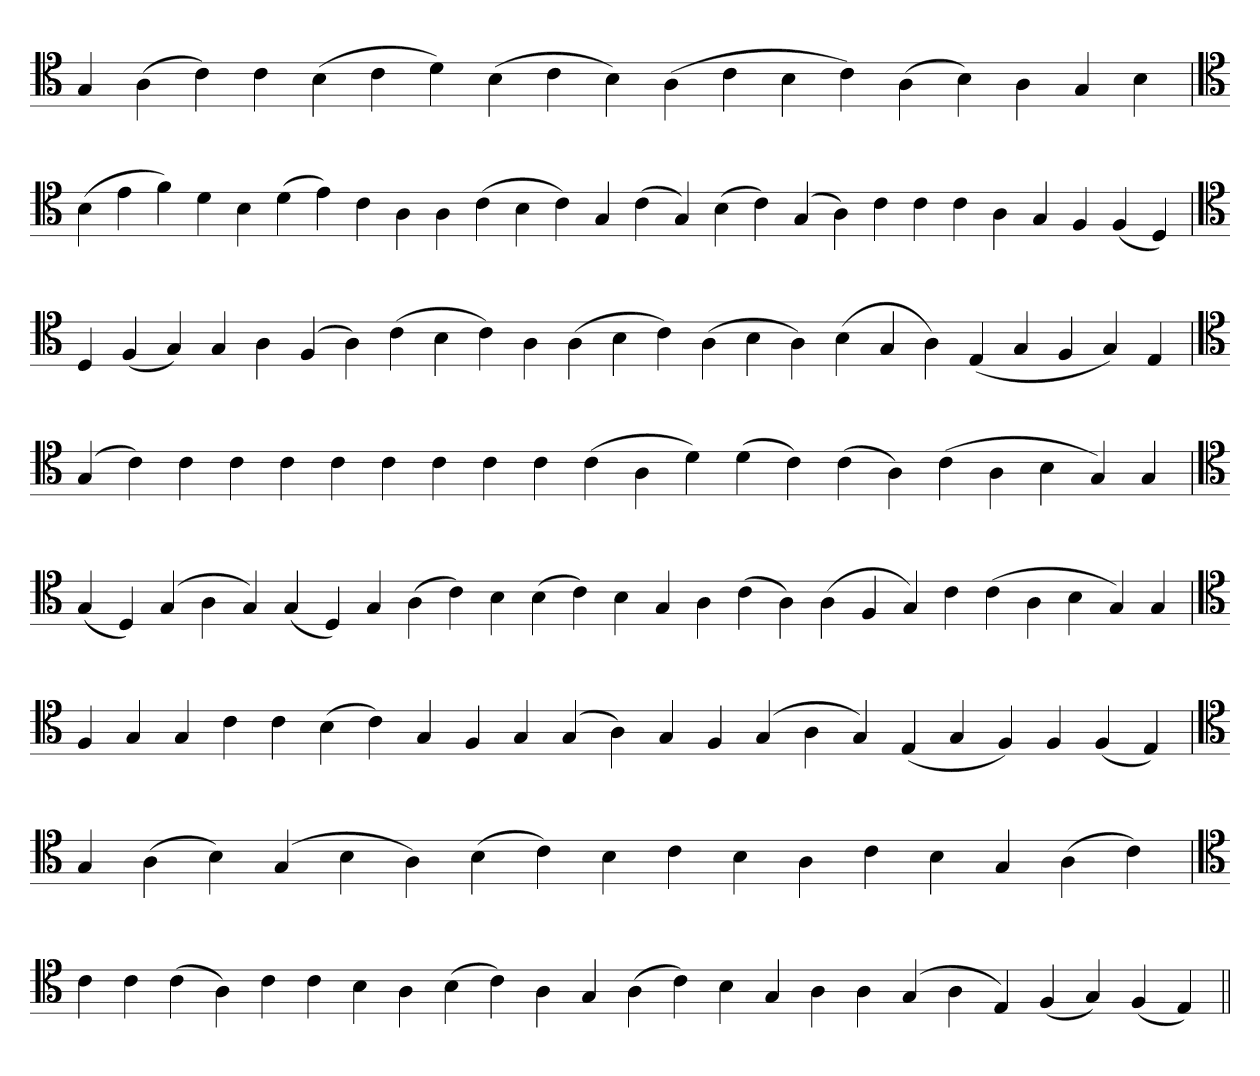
**kern
*part1
*staff1
*clefC4
=
4G
(4A
4c)
4c
(4B
4c
4d)
(4B
4c
4B)
(4A
4c
4B
4c)
(4A
4B)
4A
4G
4B
=`
*clefC4
(4B
4e
4f)
4d
4B
(4d
4e)
4c
4A
4A
(4c
4B
4c)
4G
(4c
4G)
(4B
4c)
(4G
4A)
4c
4c
4c
4A
4G
4F
(4F
4D)
='
*clefC4
4D
(4F
4G)
4G
4A
(4F
4A)
(4c
4B
4c)
4A
(4A
4B
4c)
(4A
4B
4A)
(4B
4G
4A)
(4E
4G
4F
4G)
4E
=
*clefC4
(4G
4c)
4c
4c
4c
4c
4c
4c
4c
4c
(4c
4A
4d)
(4d
4c)
(4c
4A)
(4c
4A
4B
4G)
4G
='
*clefC4
(4G
4D)
(4G
4A
4G)
(4G
4D)
4G
(4A
4c)
4B
(4B
4c)
4B
4G
4A
(4c
4A)
(4A
4F
4G)
4c
(4c
4A
4B
4G)
4G
=
*clefC4
4F
4G
4G
4c
4c
(4B
4c)
4G
4F
4G
(4G
4A)
4G
4F
(4G
4A
4G)
(4E
4G
4F)
4F
(4F
4E)
='
*clefC4
4G
(4A
4B)
(4G
4B
4A)
(4B
4c)
4B
4c
4B
4A
4c
4B
4G
(4A
4c)
=`
*clefC4
4c
4c
(4c
4A)
4c
4c
4B
4A
(4B
4c)
4A
4G
(4A
4c)
4B
4G
4A
4A
(4G
4A
4E)
(4F
4G)
(4F
4E)
=||
*-
